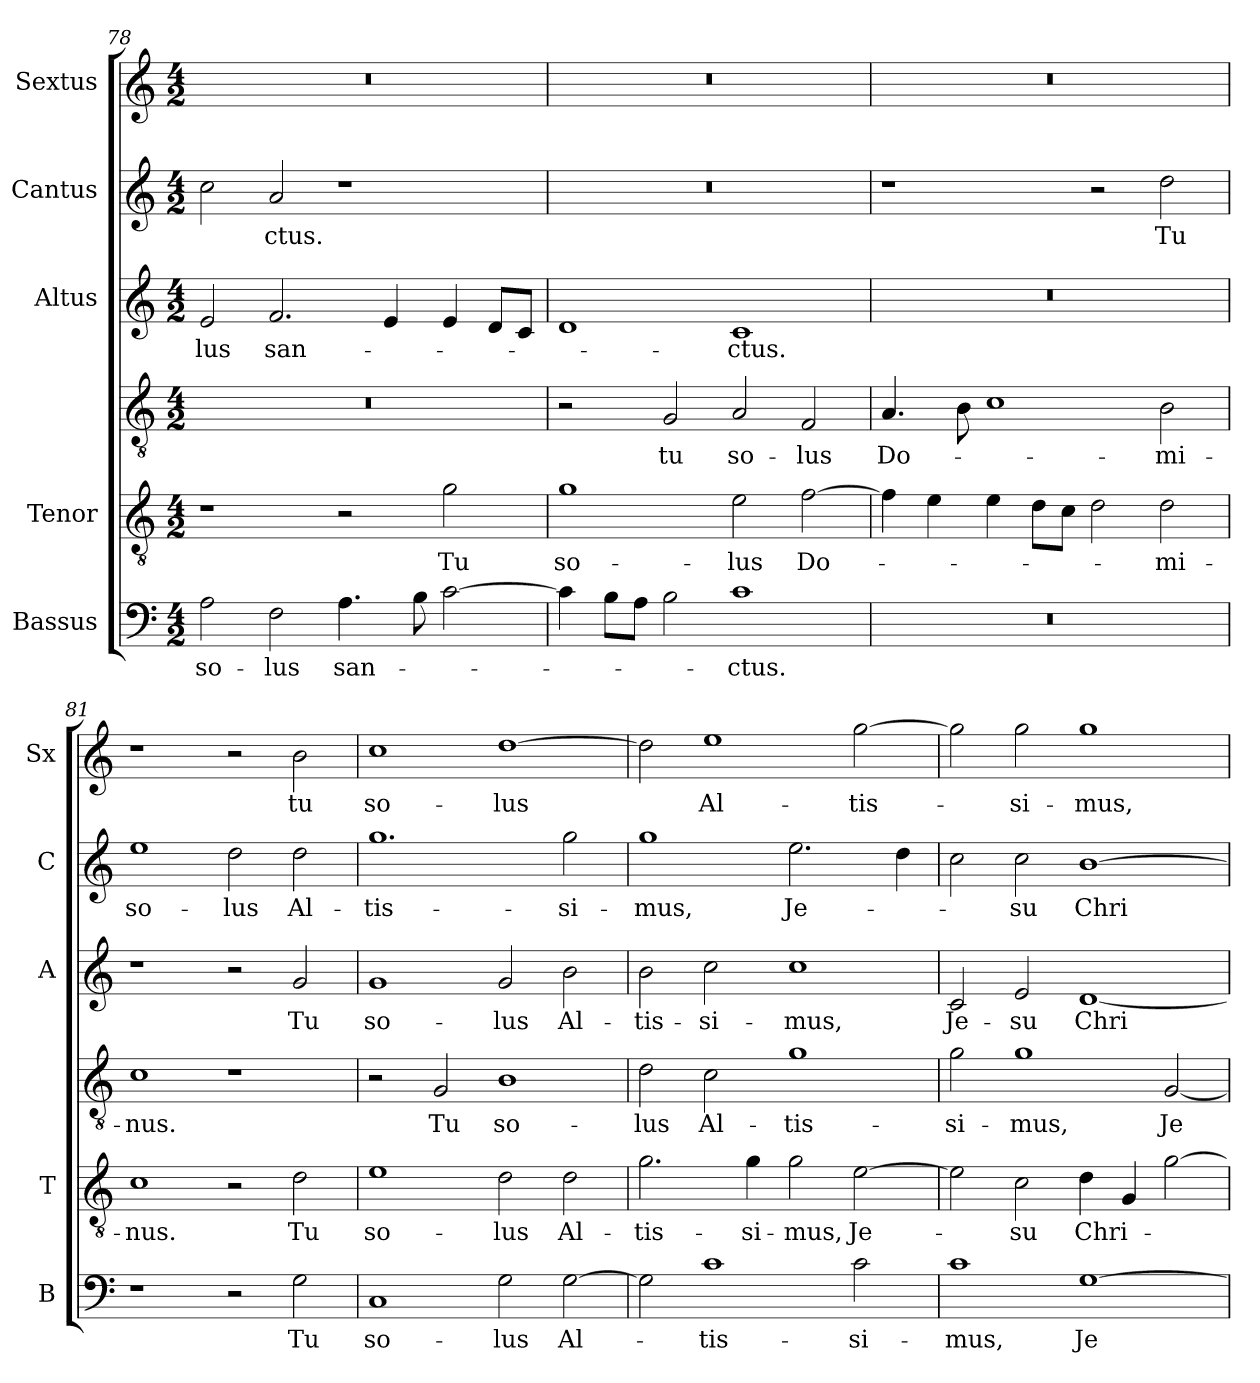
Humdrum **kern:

**kern	**text	**kern	**text	**kern	**text	**kern	**text	**kern	**text	**kern	**text
*part6	*part6	*part5	*part5	*part4	*part4	*part3	*part3	*part2	*part2	*part1	*part1
*staff6	*staff6	*staff5	*staff5	*staff4	*staff4	*staff3	*staff3	*staff2	*staff2	*staff1	*staff1
*I"Bassus	*	*I"Tenor	*	*	*	*I"Altus	*	*I"Cantus	*	*I"Sextus	*
*I'B	*	*I'T	*	*	*	*I'A	*	*I'C	*	*I'Sx	*
*clefF4	*	*clefGv2	*	*clefGv2	*	*clefG2	*	*clefG2	*	*clefG2	*
*	*	*ITrd7c12	*	*ITrd7c12	*	*	*	*	*	*	*
*k[]	*	*k[]	*	*k[]	*	*k[]	*	*k[]	*	*k[]	*
*C:	*	*C:	*	*C:	*	*C:	*	*C:	*	*C:	*
*M4/2	*	*M4/2	*	*M4/2	*	*M4/2	*	*M4/2	*	*M4/2	*
=78	=78	=78	=78	=78	=78	=78	=78	=78	=78	=78	=78
2A\	so-	1r	.	0r	.	2e/	-lus	2cc\	.	0r	.
2F\	-lus	.	.	.	.	2.f/	san-	2a/	-ctus.	.	.
4.A\	san-	2r	.	.	.	.	.	1r	.	.	.
.	.	.	.	.	.	4e/	.	.	.	.	.
8B\	.	.	.	.	.	.	.	.	.	.	.
[2c\	.	2G\	Tu	.	.	4e/	.	.	.	.	.
.	.	.	.	.	.	8d/L	.	.	.	.	.
.	.	.	.	.	.	8c/J	.	.	.	.	.
=79	=79	=79	=79	=79	=79	=79	=79	=79	=79	=79	=79
4c\]	.	1G\	so-	2r	.	1d/	.	0r	.	0r	.
8B\L	.	.	.	.	.	.	.	.	.	.	.
8A\J	.	.	.	.	.	.	.	.	.	.	.
2B\	.	.	.	2GG/	tu	.	.	.	.	.	.
1c\	-ctus.	2E\	-lus	2AA/	so-	1c/	-ctus.	.	.	.	.
.	.	[2F\	Do-	2FF/	-lus	.	.	.	.	.	.
=80	=80	=80	=80	=80	=80	=80	=80	=80	=80	=80	=80
0r	.	4F\]	.	4.AA/	Do-	0r	.	1r	.	0r	.
.	.	4E\	.	.	.	.	.	.	.	.	.
.	.	.	.	8BB\	.	.	.	.	.	.	.
.	.	4E\	.	1C\	.	.	.	.	.	.	.
.	.	8D\L	.	.	.	.	.	.	.	.	.
.	.	8C\J	.	.	.	.	.	.	.	.	.
.	.	2D\	.	.	.	.	.	2r	.	.	.
.	.	2D\	-mi-	2BB\	-mi-	.	.	2dd\	Tu	.	.
=81	=81	=81	=81	=81	=81	=81	=81	=81	=81	=81	=81
1r	.	1C\	-nus.	1C\	-nus.	1r	.	1ee\	so-	1r	.
2r	.	2r	.	1r	.	2r	.	2dd\	-lus	2r	.
2G\	Tu	2D\	Tu	.	.	2g/	Tu	2dd\	Al-	2b\	tu
=82	=82	=82	=82	=82	=82	=82	=82	=82	=82	=82	=82
1C/	so-	1E\	so-	2r	.	1g/	so-	1.gg\	-tis-	1cc\	so-
.	.	.	.	2GG/	Tu	.	.	.	.	.	.
2G\	-lus	2D\	-lus	1BB\	so-	2g/	-lus	.	.	[1dd\	-lus
[2G\	Al-	2D\	Al-	.	.	2b\	Al-	2gg\	-si-	.	.
=83	=83	=83	=83	=83	=83	=83	=83	=83	=83	=83	=83
2G\]	.	2.G\	-tis-	2D\	-lus	2b\	-tis-	1gg\	-mus,	2dd\]	.
1c\	-tis-	.	.	2C\	Al-	2cc\	-si-	.	.	1ee\	Al-
.	.	4G\	-si-	.	.	.	.	.	.	.	.
.	.	2G\	-mus,	1G\	-tis-	1cc\	-mus,	2.ee\	Je-	.	.
2c\	-si-	[2E\	Je-	.	.	.	.	.	.	[2gg\	-tis-
.	.	.	.	.	.	.	.	4dd\	.	.	.
=84	=84	=84	=84	=84	=84	=84	=84	=84	=84	=84	=84
1c\	-mus,	2E\]	.	2G\	-si-	2c/	Je-	2cc\	.	2gg\]	.
.	.	2C\	-su	1G\	-mus,	2e/	-su	2cc\	-su	2gg\	-si-
[1G\	Je-	4D\	Chri-	.	.	[1d/	Chri-	[1b\	Chri-	1gg\	-mus,
.	.	4GG/	.	.	.	.	.	.	.	.	.
.	.	[2G\	.	[2GG/	Je-	.	.	.	.	.	.
=	=	=	=	=	=	=	=	=	=	=	=
*-	*-	*-	*-	*-	*-	*-	*-	*-	*-	*-	*-
